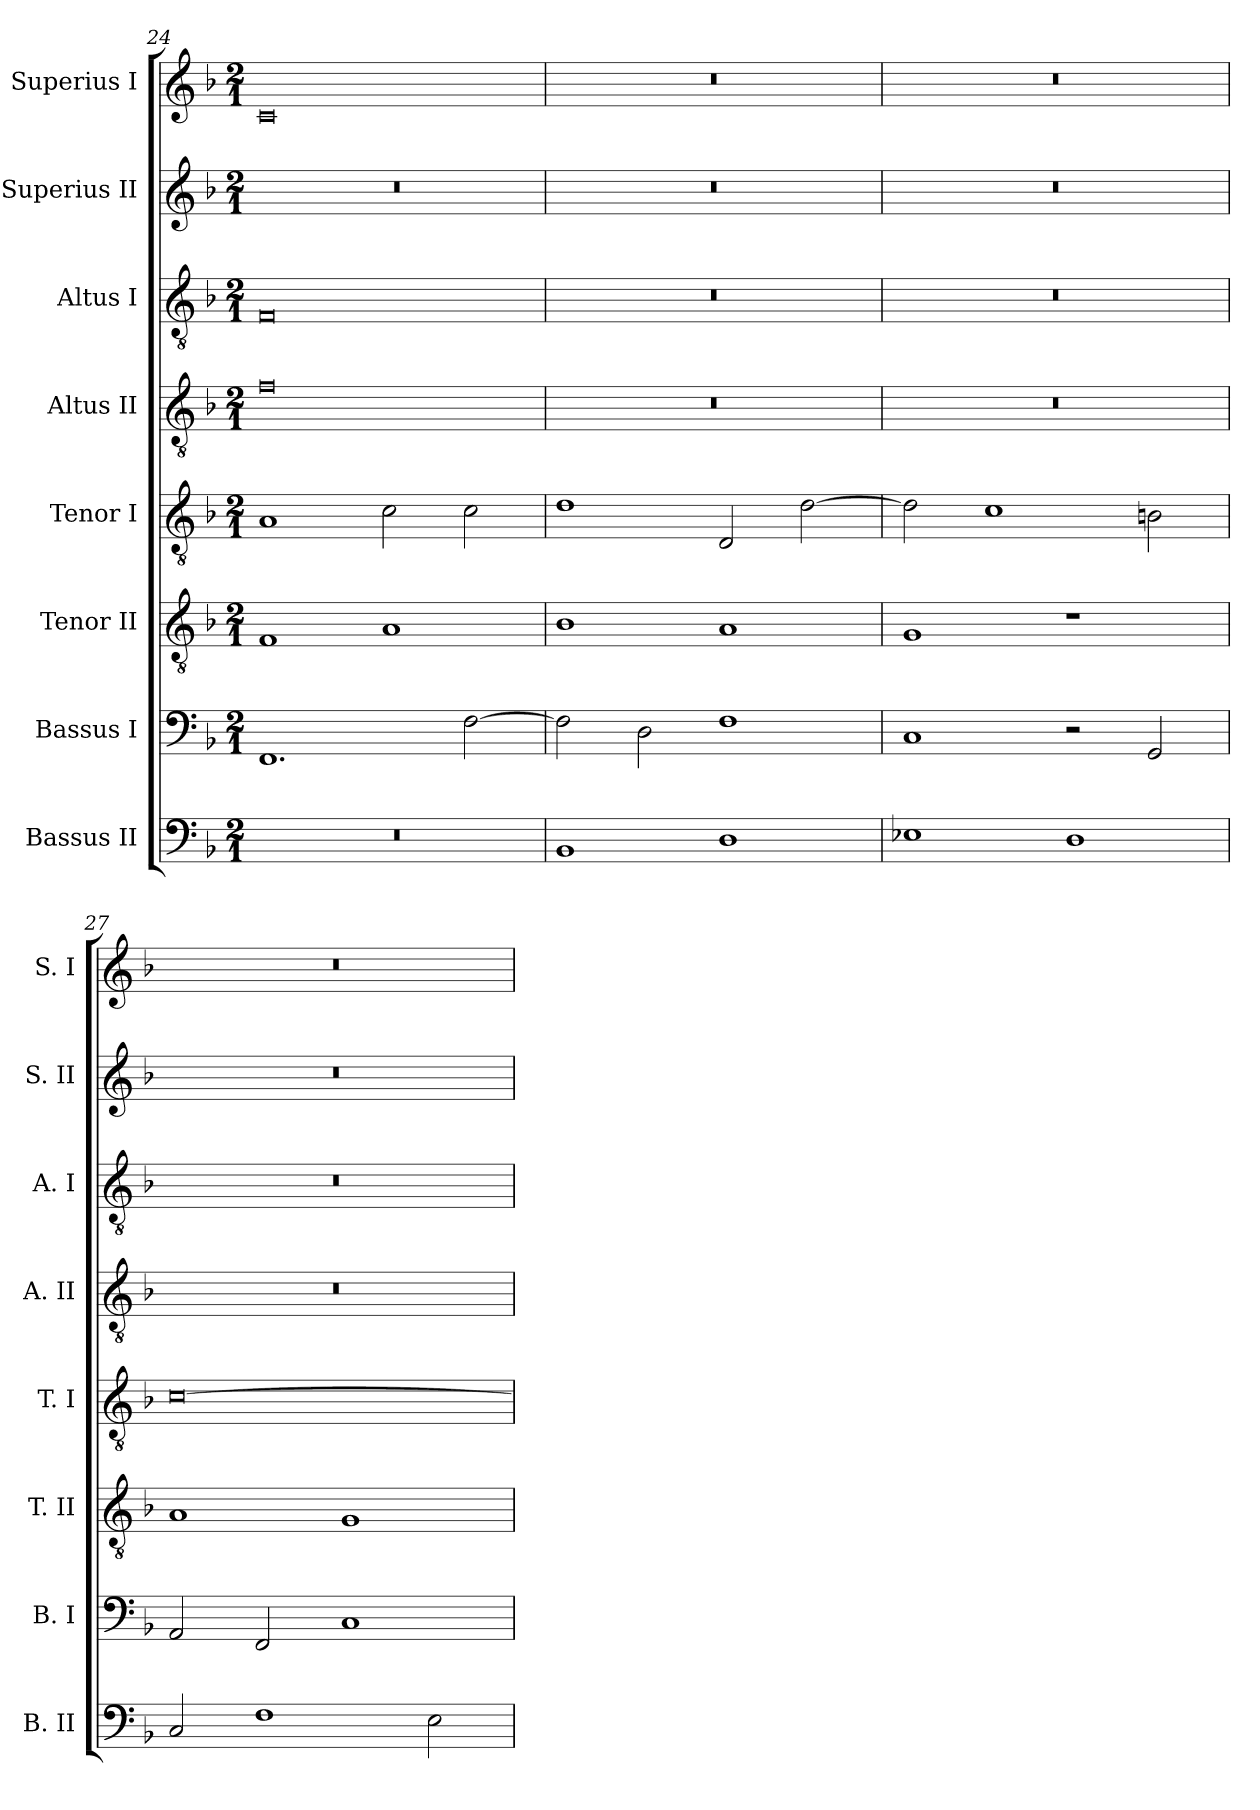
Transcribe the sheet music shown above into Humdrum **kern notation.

**kern	**kern	**kern	**kern	**kern	**kern	**kern	**kern
*part8	*part7	*part6	*part5	*part4	*part3	*part2	*part1
*staff8	*staff7	*staff6	*staff5	*staff4	*staff3	*staff2	*staff1
*I"Bassus II	*I"Bassus I	*I"Tenor II	*I"Tenor I	*I"Altus II	*I"Altus I	*I"Superius II	*I"Superius I
*I'B. II	*I'B. I	*I'T. II	*I'T. I	*I'A. II	*I'A. I	*I'S. II	*I'S. I
*clefF4	*clefF4	*clefGv2	*clefGv2	*clefGv2	*clefGv2	*clefG2	*clefG2
*k[b-]	*k[b-]	*k[b-]	*k[b-]	*k[b-]	*k[b-]	*k[b-]	*k[b-]
*F:	*F:	*F:	*F:	*F:	*F:	*F:	*F:
*M2/1	*M2/1	*M2/1	*M2/1	*M2/1	*M2/1	*M2/1	*M2/1
=24	=24	=24	=24	=24	=24	=24	=24
0r	1.FF	1F	1A	0f	0F	0r	0c
.	.	1A	2c	.	.	.	.
.	[2F	.	2c	.	.	.	.
=25	=25	=25	=25	=25	=25	=25	=25
1BB-	2F]	1B-	1d	0r	0r	0r	0r
.	2D	.	.	.	.	.	.
1D	1F	1A	2D	.	.	.	.
.	.	.	[2d	.	.	.	.
=26	=26	=26	=26	=26	=26	=26	=26
1E-X	1C	1G	2d]	0r	0r	0r	0r
.	.	.	1c	.	.	.	.
1D	2r	1r	.	.	.	.	.
.	2GG	.	2Bn	.	.	.	.
=27	=27	=27	=27	=27	=27	=27	=27
2C	2AA	1A	[0c	0r	0r	0r	0r
1F	2FF	.	.	.	.	.	.
.	1C	1G	.	.	.	.	.
2E	.	.	.	.	.	.	.
=	=	=	=	=	=	=	=
*-	*-	*-	*-	*-	*-	*-	*-
